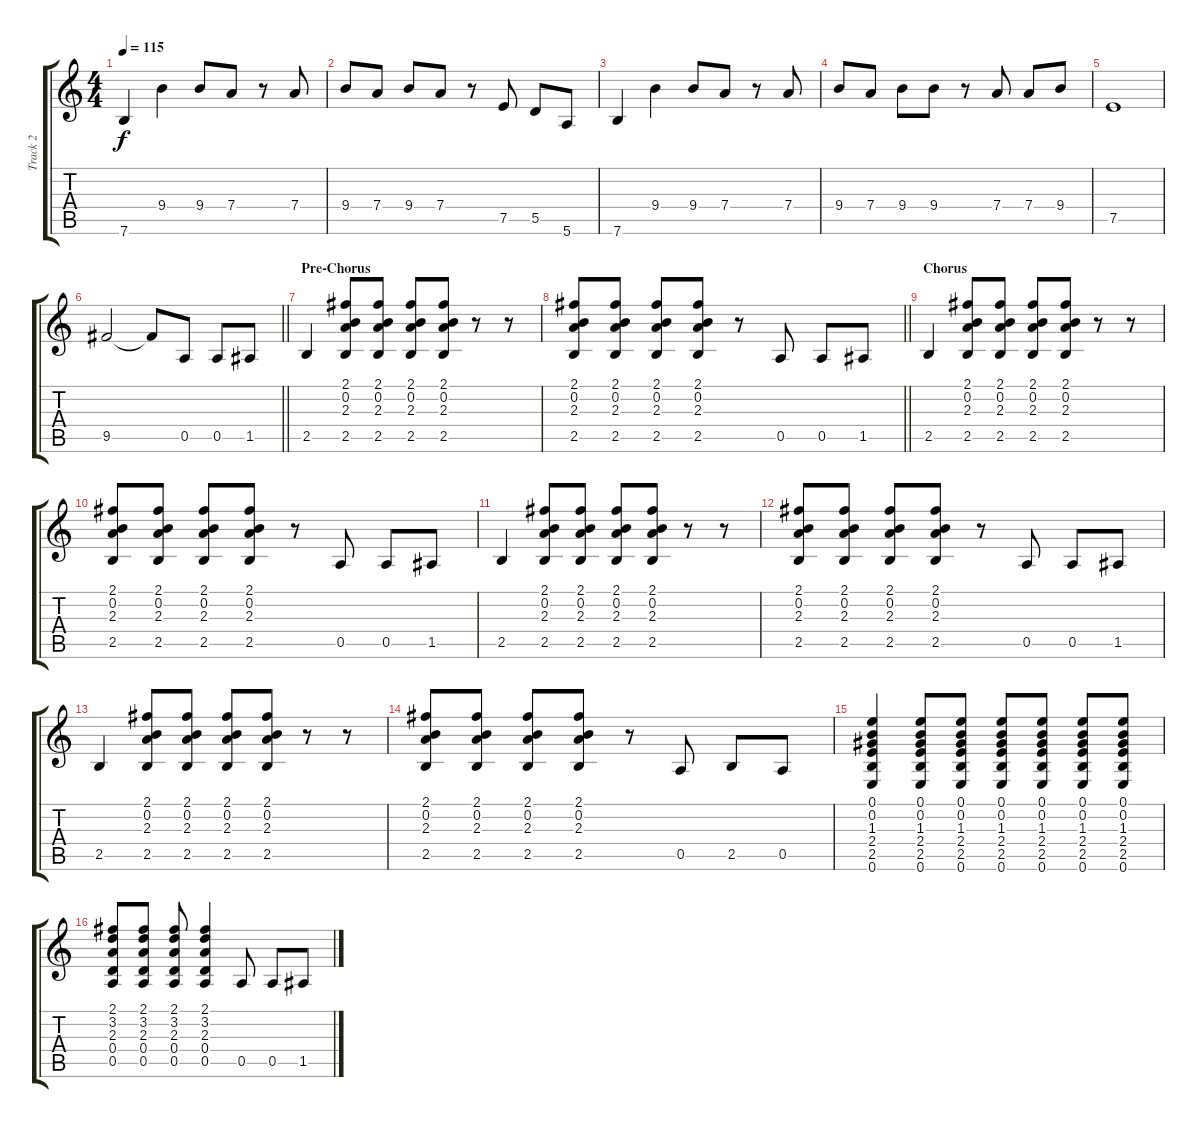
\track ("Track 2" "Track 2") {instrument electricguitarclean}
\staff {score tabs}
\tuning (E4 B3 G3 D3 A2 E2) {hide}
\ts (4 4)
\tempo 115
\clef g2
\ks c
7.6.4{dy f} 9.4.4 9.4.8 7.4.8 r.8 7.4.8 |
9.4.8 7.4.8 9.4.8 7.4.8 r.8 7.5.8 5.5.8 5.6.8 |
7.6.4 9.4.4 9.4.8 7.4.8 r.8 7.4.8 |
9.4.8 7.4.8 9.4.8 9.4.8 r.8 7.4.8 7.4.8 9.4.8 |
7.5.1 |
\barLineRight lightlight
9.5.2 9.5{t}.8 0.5.8{instrument distortionguitar} 0.5.8 1.5.8 |
\section ("" "Pre-Chorus")
2.5.4 (2.1 0.2 2.3 2.5).8 (2.1 0.2 2.3 2.5).8 (2.1 0.2 2.3 2.5).8 (2.1 0.2 2.3 2.5).8 r.8 r.8 |
\barLineRight lightlight
(2.1 0.2 2.3 2.5).8 (2.1 0.2 2.3 2.5).8 (2.1 0.2 2.3 2.5).8 (2.1 0.2 2.3 2.5).8 r.8 0.5.8 0.5.8 1.5.8 |
\section ("" "Chorus")
2.5.4 (2.1 0.2 2.3 2.5).8 (2.1 0.2 2.3 2.5).8 (2.1 0.2 2.3 2.5).8 (2.1 0.2 2.3 2.5).8 r.8 r.8 |
(2.1 0.2 2.3 2.5).8 (2.1 0.2 2.3 2.5).8 (2.1 0.2 2.3 2.5).8 (2.1 0.2 2.3 2.5).8 r.8 0.5.8 0.5.8 1.5.8 |
2.5.4 (2.1 0.2 2.3 2.5).8 (2.1 0.2 2.3 2.5).8 (2.1 0.2 2.3 2.5).8 (2.1 0.2 2.3 2.5).8 r.8 r.8 |
(2.1 0.2 2.3 2.5).8 (2.1 0.2 2.3 2.5).8 (2.1 0.2 2.3 2.5).8 (2.1 0.2 2.3 2.5).8 r.8 0.5.8 0.5.8 1.5.8 |
2.5.4 (2.1 0.2 2.3 2.5).8 (2.1 0.2 2.3 2.5).8 (2.1 0.2 2.3 2.5).8 (2.1 0.2 2.3 2.5).8 r.8 r.8 |
(2.1 0.2 2.3 2.5).8 (2.1 0.2 2.3 2.5).8 (2.1 0.2 2.3 2.5).8 (2.1 0.2 2.3 2.5).8 r.8 0.5.8 2.5.8 0.5.8 |
(0.1 0.2 1.3 2.4 2.5 0.6).4 (0.1 0.2 1.3 2.4 2.5 0.6).8 (0.1 0.2 1.3 2.4 2.5 0.6).8 (0.1 0.2 1.3 2.4 2.5 0.6).8 (0.1 0.2 1.3 2.4 2.5 0.6).8 (0.1 0.2 1.3 2.4 2.5 0.6).8 (0.1 0.2 1.3 2.4 2.5 0.6).8 |
(2.1 3.2 2.3 0.4 0.5).8 (2.1 3.2 2.3 0.4 0.5).8 (2.1 3.2 2.3 0.4 0.5).8 (2.1 3.2 2.3 0.4 0.5).4 0.5.8 0.5.8 1.5.8
